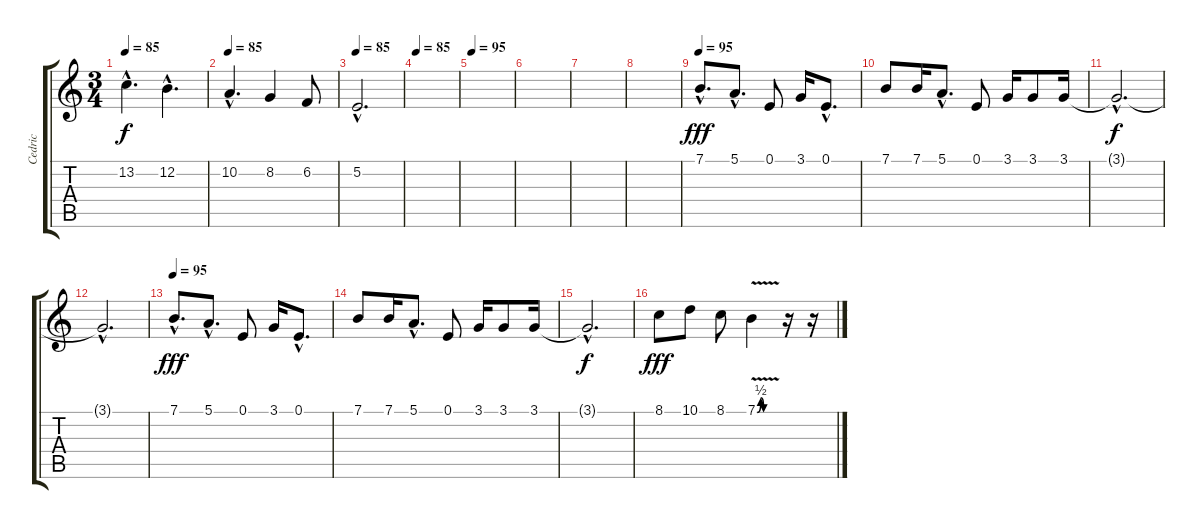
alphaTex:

\track ("Cedric" "Cedric") {instrument altosax}
\staff {score tabs}
\tuning (E4 B3 G3 D3 A2 E2) {hide}
\ts (3 4)
\tempo 85
\clef g2
\ks c
13.2{hac}.4{d dy f} 12.2{hac}.4{d} |
\tempo 85
10.2{hac}.4{d} 8.2.4 6.2.8 |
\tempo 85
5.2{hac}.2{d} |
\tempo 85
|
\tempo 95
|
|
|
|
\tempo 95
7.1{hac}.8{d dy fff} 5.1{hac}.8{d} 0.1.8 3.1.16 0.1{hac}.8{d} |
7.1.8 7.1.16 5.1{hac}.8{d} 0.1.8 3.1.16 3.1.8 3.1.16 |
3.1{hac t}.2{d dy f} |
3.1{hac t}.2{d} |
\tempo 95
7.1{hac}.8{d dy fff} 5.1{hac}.8{d} 0.1.8 3.1.16 0.1{hac}.8{d} |
7.1.8 7.1.16 5.1{hac}.8{d} 0.1.8 3.1.16 3.1.8 3.1.16 |
3.1{hac t}.2{d dy f} |
8.1.8{dy fff} 10.1.8 8.1.8 7.1{be (custom 0 0 10 2 18 0 60 0) v}.4 r.16{volume 5} r.16{volume 16}
